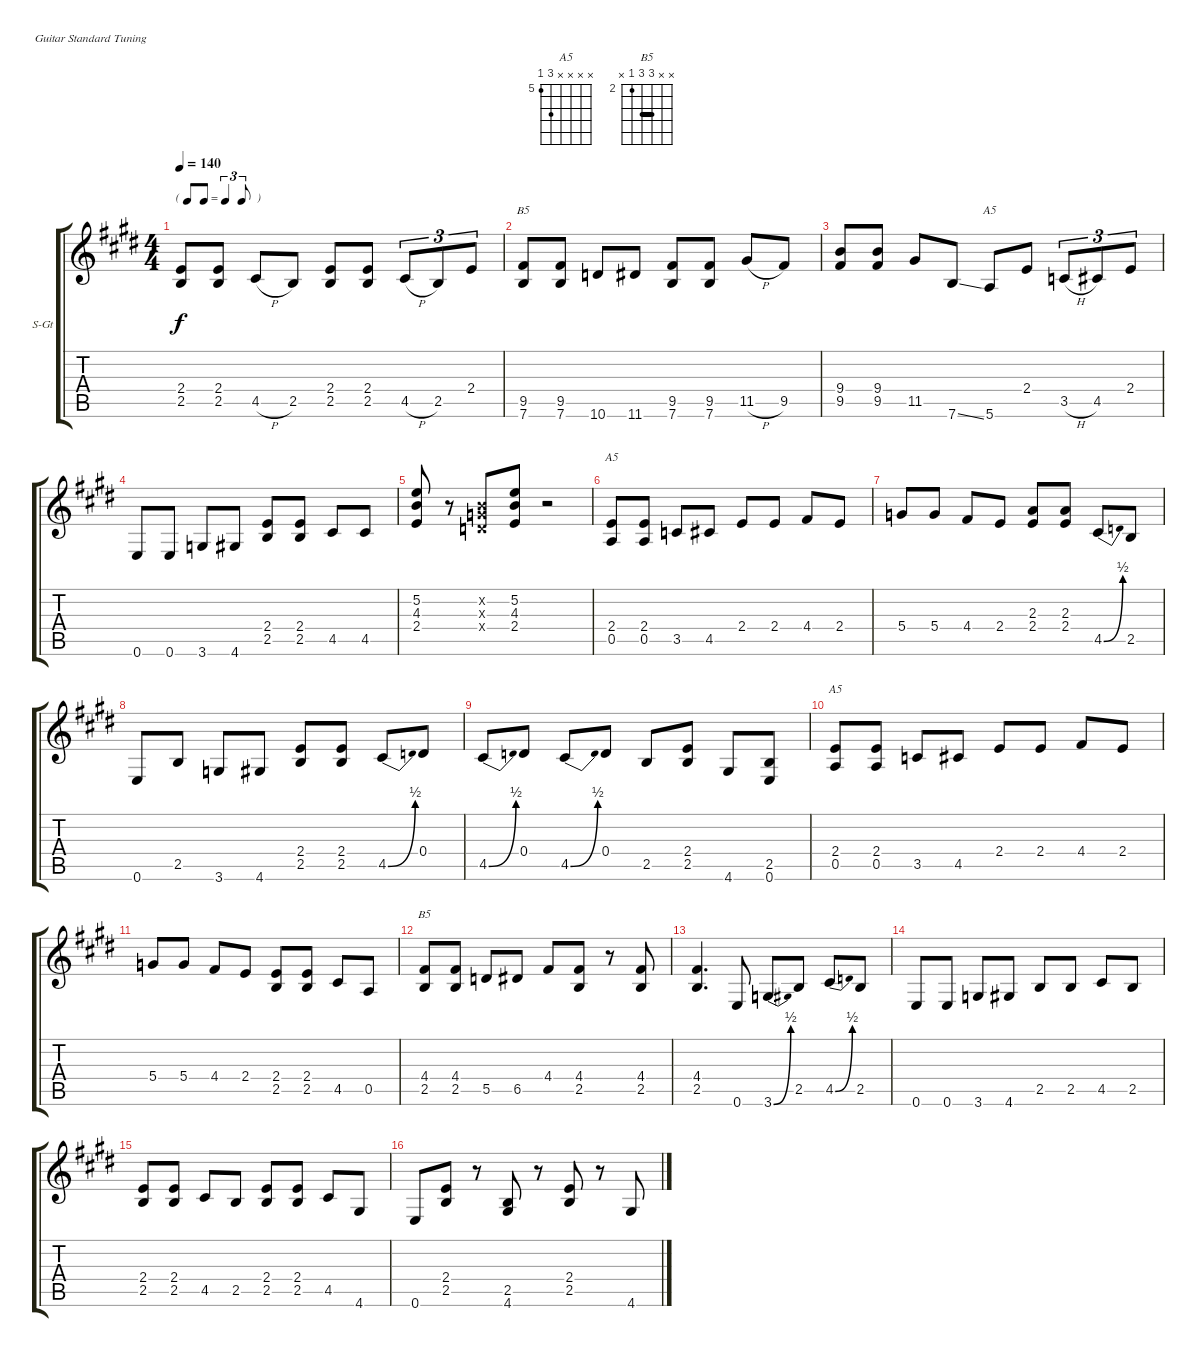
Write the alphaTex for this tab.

\bracketExtendMode groupsimilarinstruments
\firstSystemTrackNameOrientation horizontal
\otherSystemsTrackNameOrientation horizontal
\track ("Guitar 2" "S-Gt") {instrument acousticguitarsteel}
\staff {score tabs}
\tuning (E4 B3 G3 D3 A2 E2)
\chord ("A5" x x 2 2 0 x) {barre 2}
\chord ("B5" x x x 9 9 7) {firstfret 7 barre 9}
\chord ("A5" x x x x 7 5) {firstfret 5}
\chord ("B5" x x 4 4 2 x) {firstfret 2 barre 4}
\ts (4 4)
\tf triplet8th
\tempo 140
\clef g2
\ks e
(2.4 2.5).8{dy f} (2.4 2.5).8 4.5{h}.8 2.5.8 (2.4 2.5).8 (2.4 2.5).8 4.5{h}.8{tu (3 2)} 2.5.8{tu (3 2)} 2.4.8{tu (3 2)} |
(9.5 7.6).8{ch "B5"} (9.5 7.6).8 10.6.8 11.6.8 (9.5 7.6).8 (9.5 7.6).8 11.5{h}.8 9.5.8 |
(9.4 9.5).8 (9.4 9.5).8 11.5.8 7.6{ss}.8 5.6.8{ch "A5"} 2.4.8 3.5{h}.8{tu (3 2)} 4.5.8{tu (3 2)} 2.4.8{tu (3 2)} |
0.6.8 0.6.8 3.6.8 4.6.8 (2.4 2.5).8 (2.4 2.5).8 4.5.8 4.5.8 |
(5.2 4.3 2.4).8 r.8 (0.2{x} 0.3{x} 0.4{x}).8 (5.2 4.3 2.4).8 r.2 |
(2.4 0.5).8{ch "A5"} (2.4 0.5).8 3.5.8 4.5.8 2.4.8 2.4.8 4.4.8 2.4.8 |
5.4.8 5.4.8 4.4.8 2.4.8 (2.3 2.4).8 (2.3 2.4).8 4.5{be (bend 0 0 60 2)}.8 2.5.8 |
0.6.8 2.5.8 3.6.8 4.6.8 (2.4 2.5).8 (2.4 2.5).8 4.5{be (bend 0 0 60 2)}.8 0.4.8 |
4.5{be (bend 0 0 60 2)}.8 0.4.8 4.5{be (bend 0 0 60 2)}.8 0.4.8 2.5.8 (2.4 2.5).8 4.6.8 (2.5 0.6).8 |
(2.4 0.5).8{ch "A5"} (2.4 0.5).8 3.5.8 4.5.8 2.4.8 2.4.8 4.4.8 2.4.8 |
5.4.8 5.4.8 4.4.8 2.4.8 (2.4 2.5).8 (2.4 2.5).8 4.5.8 0.5.8 |
(4.4 2.5).8{ch "B5"} (4.4 2.5).8 5.5.8 6.5.8 4.4.8 (4.4 2.5).8 r.8 (4.4 2.5).8 |
(4.4 2.5).4{d} 0.6.8 3.6{be (bend 0 0 60 2)}.8 2.5.8 4.5{be (bend 0 0 60 2)}.8 2.5.8 |
0.6.8 0.6.8 3.6.8 4.6.8 2.5.8 2.5.8 4.5.8 2.5.8 |
(2.4 2.5).8 (2.4 2.5).8 4.5.8 2.5.8 (2.4 2.5).8 (2.4 2.5).8 4.5.8 4.6.8 |
0.6.8 (2.4 2.5).8 r.8 (2.5 4.6).8 r.8 (2.4 2.5).8 r.8 4.6.8
